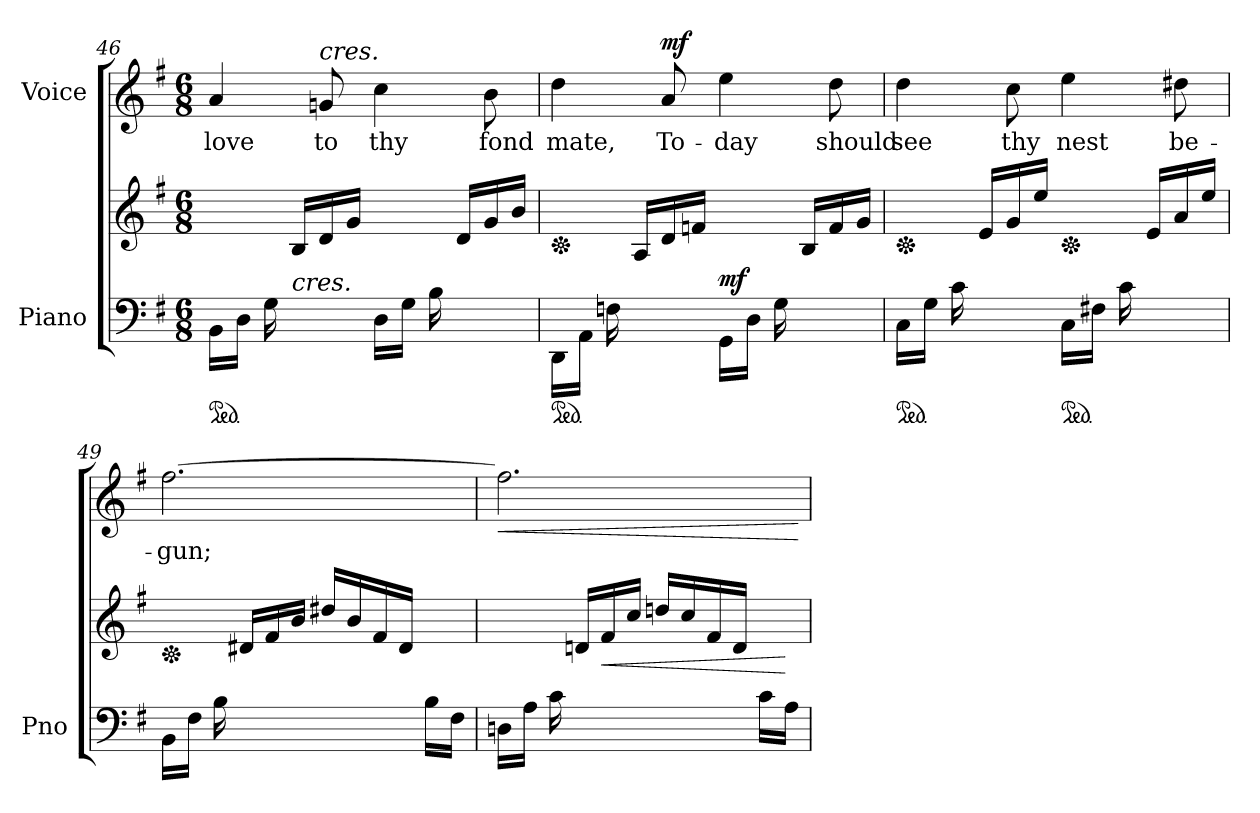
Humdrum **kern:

**kern	**kern	**dynam	**kern	**text	**dynam
*part2	*part2	*part2	*part1	*part1	*part1
*staff3	*staff2	*staff2/3	*staff1	*staff1	*staff1
*I"Piano	*	*	*I"Voice	*	*
*I'Pno	*	*	*	*	*
*clefF4	*clefG2	*	*clefG2	*	*
*k[f#]	*k[f#]	*	*k[f#]	*	*
*M6/8	*M6/8	*	*M6/8	*	*
*ped	*	*	*	*	*
=46	=46	=46	=46	=46	=46
*	*^	*	*	*	*
!	!	!	!	!	!LO:LY:b	!
(>16BB\LL	2.ryy	8.ryy	.	4a/	love	.
16D\JJ	.	.	.	.	.	.
16G\	.	.	.	.	.	.
!LO:TX:a:i:t=cres.	!	!	!	!	!	!
8.ryy	.	16B/LL	.	.	.	.
!	!	!	!	!LO:TX:a:i:t=cres.	!	!
!	!	!	!	!	!LO:LY:b	!
.	.	16d/	.	8gn/	to	.
.	.	16g/JJ)	.	.	.	.
!	!	!	!	!	!LO:LY:b	!
(>16D\LL	.	8.ryy	.	4cc\	thy	.
16G\JJ	.	.	.	.	.	.
16B\	.	.	.	.	.	.
8.ryy	.	16d/LL	.	.	.	.
!	!	!	!	!	!LO:LY:b	!
.	.	16g/	.	8b\	fond	.
.	.	16b/JJ)	.	.	.	.
=47	=47	=47	=47	=47	=47	=47
*ped	*	*	*	*	*	*
*	*Xped	*	*	*	*	*
!	!	!	!	!	!LO:LY:b	!
(>16DD\LL	2.ryy	8.ryy	.	4dd\	mate,	.
16AA\JJ	.	.	.	.	.	.
16Fn\	.	.	.	.	.	.
8.ryy	.	16A/LL	.	.	.	.
!	!	!	!	!	!LO:LY:b	!LO:DY:a
.	.	16d/	.	8a/	To-	mf
.	.	16fn/JJ)	.	.	.	.
!	!	!	!LO:DY:a=2	!	!LO:LY:b	!
(>16GG\LL	.	8.ryy	mf	4ee\	-day	.
16D\JJ	.	.	.	.	.	.
16G\	.	.	.	.	.	.
8.ryy	.	16B/LL	.	.	.	.
!	!	!	!	!	!LO:LY:b	!
.	.	16f/	.	8dd\	should	.
.	.	16g/JJ)	.	.	.	.
!!LO:LB:g=z
=48	=48	=48	=48	=48	=48	=48
*ped	*	*	*	*	*	*
*	*Xped	*	*	*	*	*
!	!	!	!	!	!LO:LY:b	!
(>16C\LL	2.ryy	8.ryy	.	4dd\	see	.
16G\JJ	.	.	.	.	.	.
16c\	.	.	.	.	.	.
8.ryy	.	16e/LL	.	.	.	.
!	!	!	!	!	!LO:LY:b	!
.	.	16g/	.	8cc\	thy	.
.	.	16ee/JJ)	.	.	.	.
*ped	*	*	*	*	*	*
*	*Xped	*	*	*	*	*
!	!	!	!	!	!LO:LY:b	!
(>16C\LL	.	8.ryy	.	4ee\	nest	.
16F#X\JJ	.	.	.	.	.	.
16c\	.	.	.	.	.	.
8.ryy	.	16e/LL	.	.	.	.
!	!	!	!	!	!LO:LY:b	!
.	.	16a/	.	8dd#X\	be-	.
.	.	16ee/JJ)	.	.	.	.
=49	=49	=49	=49	=49	=49	=49
*	*Xped	*	*	*	*	*
!	!	!	!	!	!LO:LY:b	!
16BB\LL	2.ryy	8.ryy	.	[2.ff#\	-gun;	.
16F#\JJ	.	.	.	.	.	.
16B\	.	.	.	.	.	.
4..ryy	.	16d#X/LL	.	.	.	.
.	.	16f#/	.	.	.	.
.	.	16b/JJ	.	.	.	.
.	.	16dd#X/LL	.	.	.	.
.	.	16b/	.	.	.	.
.	.	16f#/	.	.	.	.
.	.	16d#/JJ	.	.	.	.
16B\LL	.	8ryy	.	.	.	.
16F#\JJ	.	.	.	.	.	.
=50	=50	=50	=50	=50	=50	=50
!	!	!	!	!	!	!LO:HP:b
16Dn\LL	2.ryy	8.ryy	.	2.ff#\]	.	<
16A\JJ	.	.	.	.	.	.
16c\	.	.	.	.	.	.
4..ryy	.	16dn/LL	.	.	.	.
!	!	!	!LO:HP:b	!	!	!
.	.	16f#/	<	.	.	.
.	.	16cc/JJ	.	.	.	.
.	.	16ddn/LL	.	.	.	.
.	.	16cc/	.	.	.	.
.	.	16f#/	.	.	.	.
.	.	16d/JJ	.	.	.	.
16c\LL	.	8ryy	.	.	.	.
16A\JJ	.	.	[	.	.	.
*	*v	*v	*	*	*	*
.	.	.	.	.	[
=	=	=	=	=	=
*-	*-	*-	*-	*-	*-
